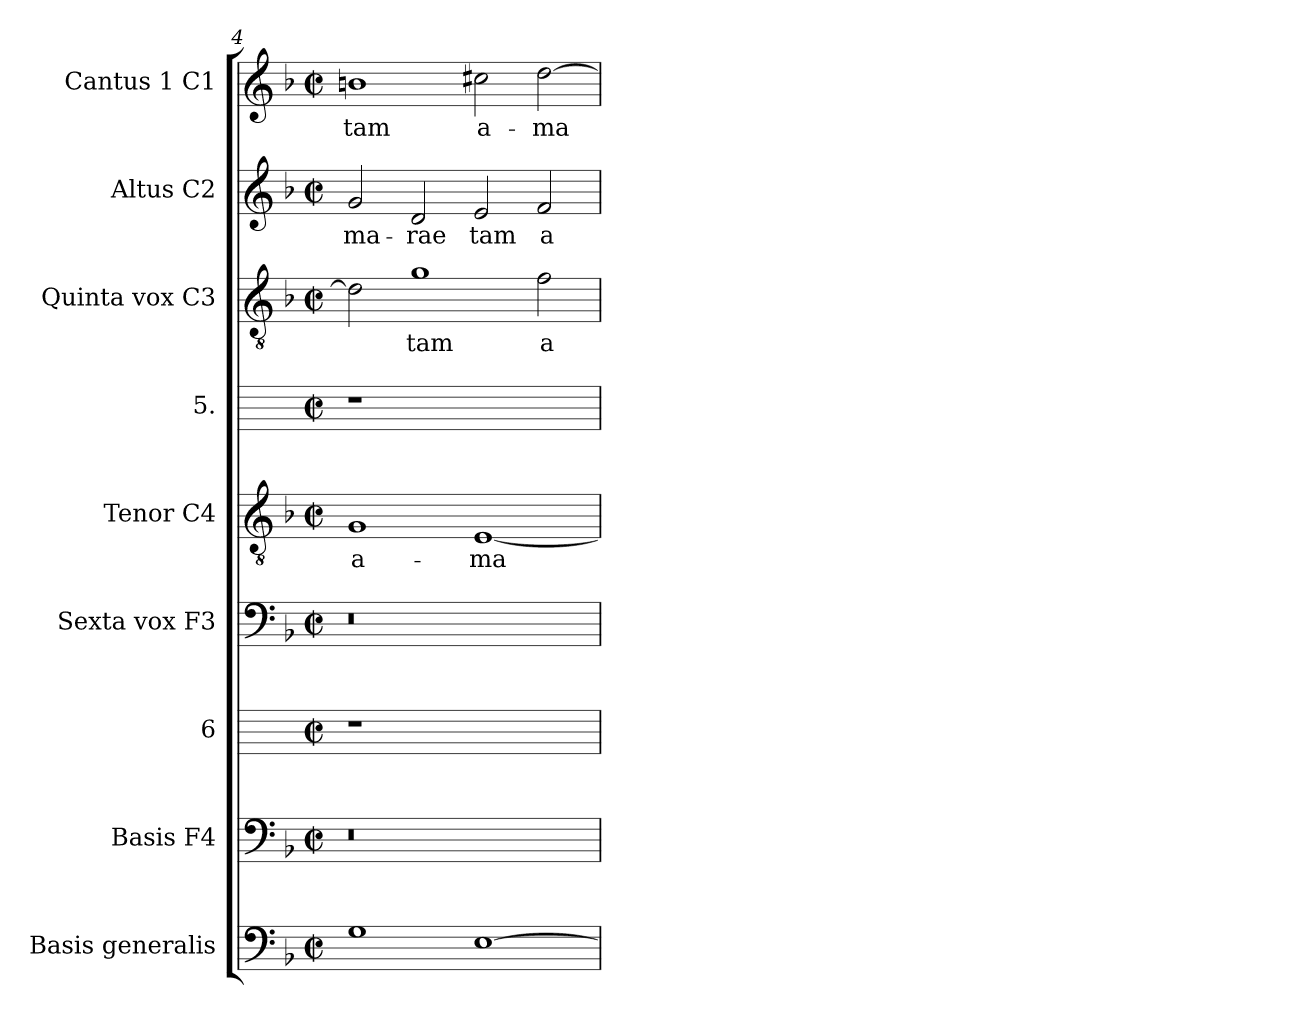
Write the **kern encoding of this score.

**kern	**text	**kern	**kern	**kern	**kern	**text	**kern	**kern	**text	**kern	**text	**kern	**text
*part9	*part9	*part8	*part7	*part6	*part5	*part5	*part4	*part3	*part3	*part2	*part2	*part1	*part1
*staff9	*staff9	*staff8	*staff7	*staff6	*staff5	*staff5	*staff4	*staff3	*staff3	*staff2	*staff2	*staff1	*staff1
*I"Basis  generalis	*	*I"Basis  F4	*I"6	*I"Sexta vox  F3	*I"Tenor  C4	*	*I"5.	*I"Quinta vox  C3	*	*I"Altus  C2	*	*I"Cantus 1  C1	*
*	*	*I'B	*	*	*I'T	*	*	*	*	*I'A	*	*I'C	*
*clefF4	*	*clefF4	*	*clefF4	*clefGv2	*	*	*clefGv2	*	*clefG2	*	*clefG2	*
*k[b-]	*	*k[b-]	*k[]	*k[b-]	*k[b-]	*	*k[]	*k[b-]	*	*k[b-]	*	*k[b-]	*
*F:	*	*F:	*C:	*F:	*F:	*	*C:	*F:	*	*F:	*	*F:	*
*M2/2	*	*M2/2	*M2/2	*M2/2	*M2/2	*	*M2/2	*M2/2	*	*M2/2	*	*M2/2	*
*met(c|)	*	*met(c|)	*met(c|)	*met(c|)	*met(c|)	*	*met(c|)	*met(c|)	*	*met(c|)	*	*met(c|)	*
=4	=4	=4	=4	=4	=4	=4	=4	=4	=4	=4	=4	=4	=4
!	!LO:LY:a:cj	!	!	!	!	!LO:LY:b:cj	!	!	!LO:LY:b:cj	!	!LO:LY:b:cj	!	!LO:LY:b:cj
1G	.	0r	1r	0r	1G	a-	1r	2d\]	.	2g/	-ma-	1bn	tam
!	!	!	!	!	!	!	!	!	!LO:LY:b:cj	!	!LO:LY:b:cj	!	!
.	.	.	.	.	.	.	.	1g	tam	2d/	-rae	.	.
!	!LO:LY:a:cj	!	!	!	!	!LO:LY:b:cj	!	!	!	!	!LO:LY:b:cj	!	!LO:LY:b:cj
[>1E	.	.	1ryy	.	[<1E	-ma-	1ryy	.	.	2e/	tam	2cc#X\	a-
!	!	!	!	!	!	!	!	!	!LO:LY:b:cj	!	!LO:LY:b:cj	!	!LO:LY:b:cj
.	.	.	.	.	.	.	.	2f\	a-	2f/	a-	[>2dd\	-ma-
=	=	=	=	=	=	=	=	=	=	=	=	=	=
*-	*-	*-	*-	*-	*-	*-	*-	*-	*-	*-	*-	*-	*-
